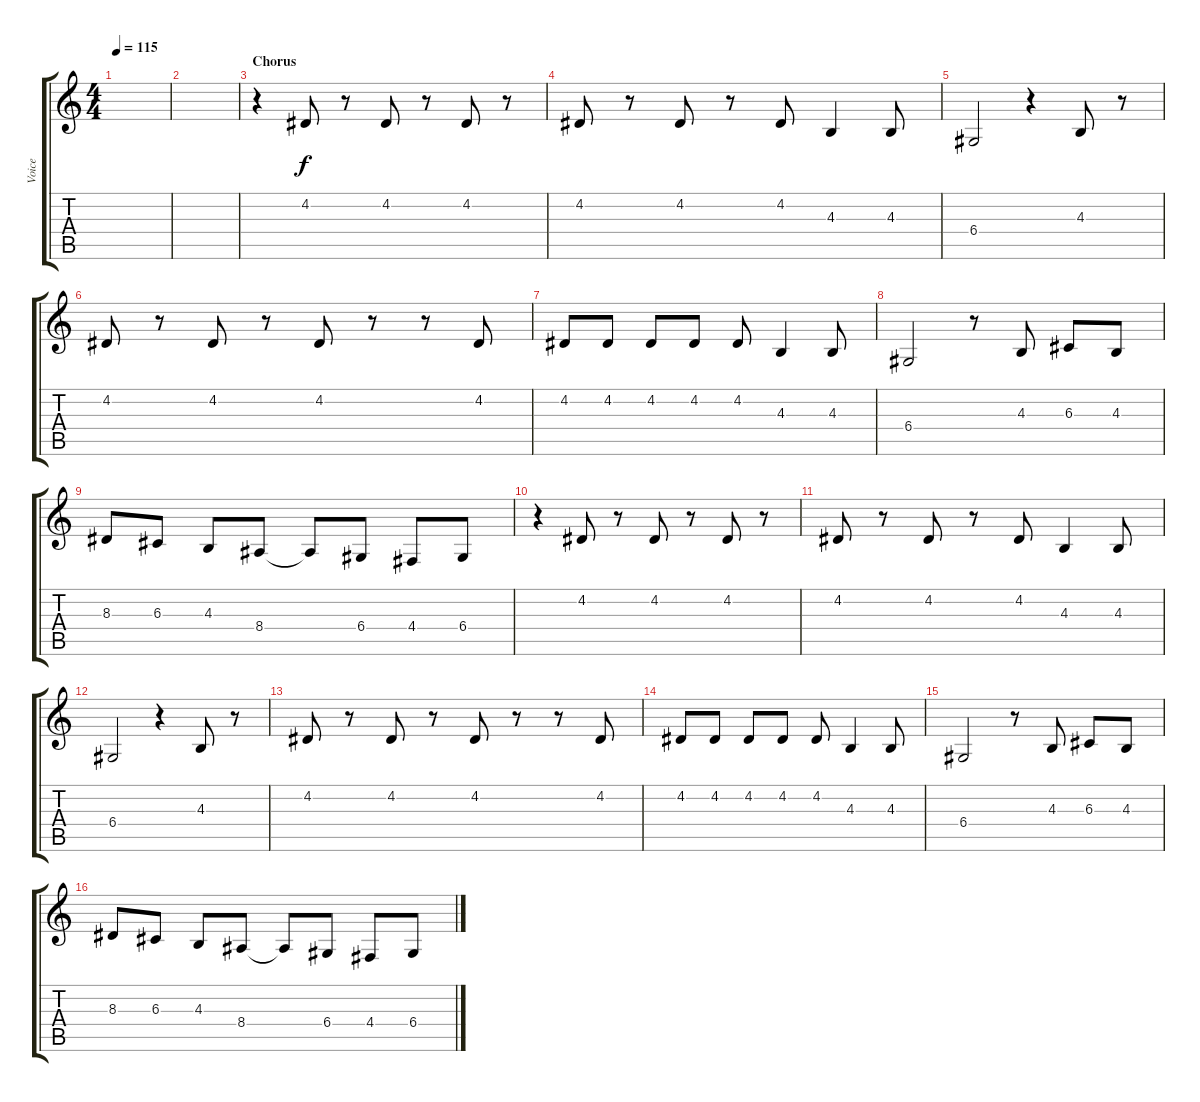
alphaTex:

\track ("Voice" "Voice") {instrument clarinet}
\staff {score tabs}
\tuning (E4 B3 G3 D3 A2 E2) {hide}
\ts (4 4)
\tempo 115
\clef g2
\ks c
|
|
\section ("" "Chorus")
r.4 4.2.8 r.8 4.2.8 r.8 4.2.8 r.8 |
4.2.8 r.8 4.2.8 r.8 4.2.8 4.3.4 4.3.8 |
6.4.2 r.4 4.3.8 r.8 |
4.2.8 r.8 4.2.8 r.8 4.2.8 r.8 r.8 4.2.8 |
4.2.8 4.2.8 4.2.8 4.2.8 4.2.8 4.3.4 4.3.8 |
6.4.2 r.8 4.3.8 6.3.8 4.3.8 |
8.3.8 6.3.8 4.3.8 8.4.8 8.4{t}.8 6.4.8 4.4.8 6.4.8 |
r.4 4.2.8 r.8 4.2.8 r.8 4.2.8 r.8 |
4.2.8 r.8 4.2.8 r.8 4.2.8 4.3.4 4.3.8 |
6.4.2 r.4 4.3.8 r.8 |
4.2.8 r.8 4.2.8 r.8 4.2.8 r.8 r.8 4.2.8 |
4.2.8 4.2.8 4.2.8 4.2.8 4.2.8 4.3.4 4.3.8 |
6.4.2 r.8 4.3.8 6.3.8 4.3.8 |
8.3.8 6.3.8 4.3.8 8.4.8 8.4{t}.8 6.4.8 4.4.8 6.4.8
